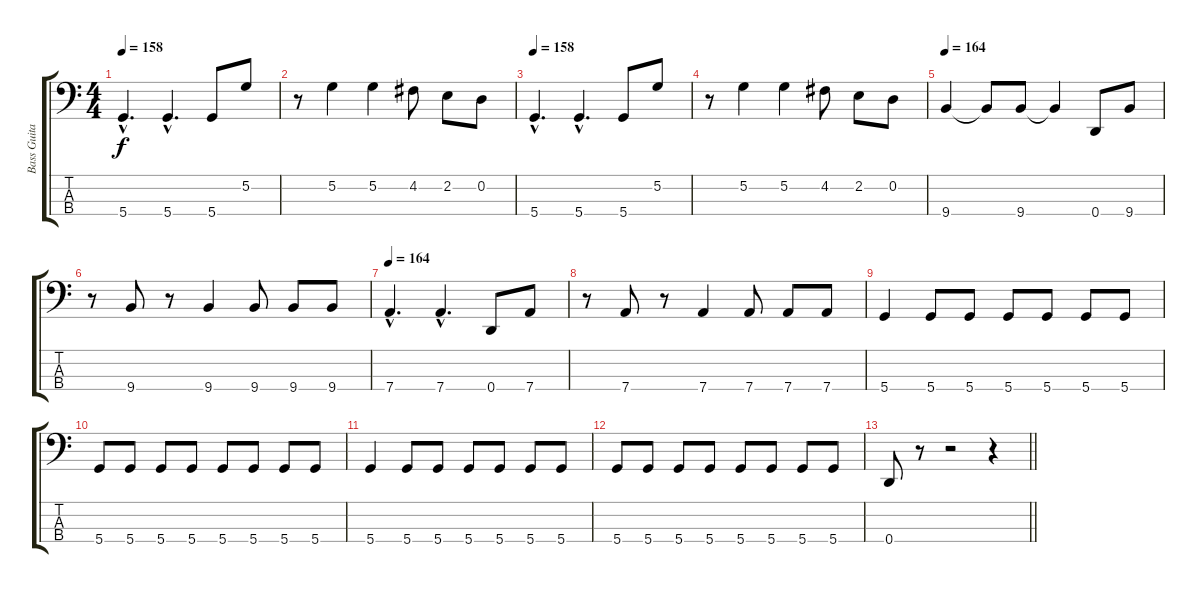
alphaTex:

\track ("Bass Guitar" "Bass Guita") {instrument electricbassfinger}
\staff {score tabs}
\tuning (G2 D2 A1 D1) {hide}
\ts (4 4)
\tempo 158
\clef f4
\ks c
5.4{hac}.4{d dy f} 5.4{hac}.4{d} 5.4.8 5.2.8 |
r.8 5.2.4 5.2.4 4.2.8 2.2.8 0.2.8 |
\tempo 158
5.4{hac}.4{d} 5.4{hac}.4{d} 5.4.8 5.2.8 |
r.8 5.2.4 5.2.4 4.2.8 2.2.8 0.2.8 |
\tempo 164
9.4.4 9.4{t}.8 9.4.8 9.4{t}.4 0.4.8 9.4.8 |
r.8 9.4.8 r.8 9.4.4 9.4.8 9.4.8 9.4.8 |
\tempo 164
7.4{hac}.4{d} 7.4{hac}.4{d} 0.4.8 7.4.8 |
r.8 7.4.8 r.8 7.4.4 7.4.8 7.4.8 7.4.8 |
5.4.4 5.4.8 5.4.8 5.4.8 5.4.8 5.4.8 5.4.8 |
5.4.8 5.4.8 5.4.8 5.4.8 5.4.8 5.4.8 5.4.8 5.4.8 |
5.4.4 5.4.8 5.4.8 5.4.8 5.4.8 5.4.8 5.4.8 |
5.4.8 5.4.8 5.4.8 5.4.8 5.4.8 5.4.8 5.4.8 5.4.8 |
\barLineRight lightlight
0.4.8 r.8 r.2 r.4
